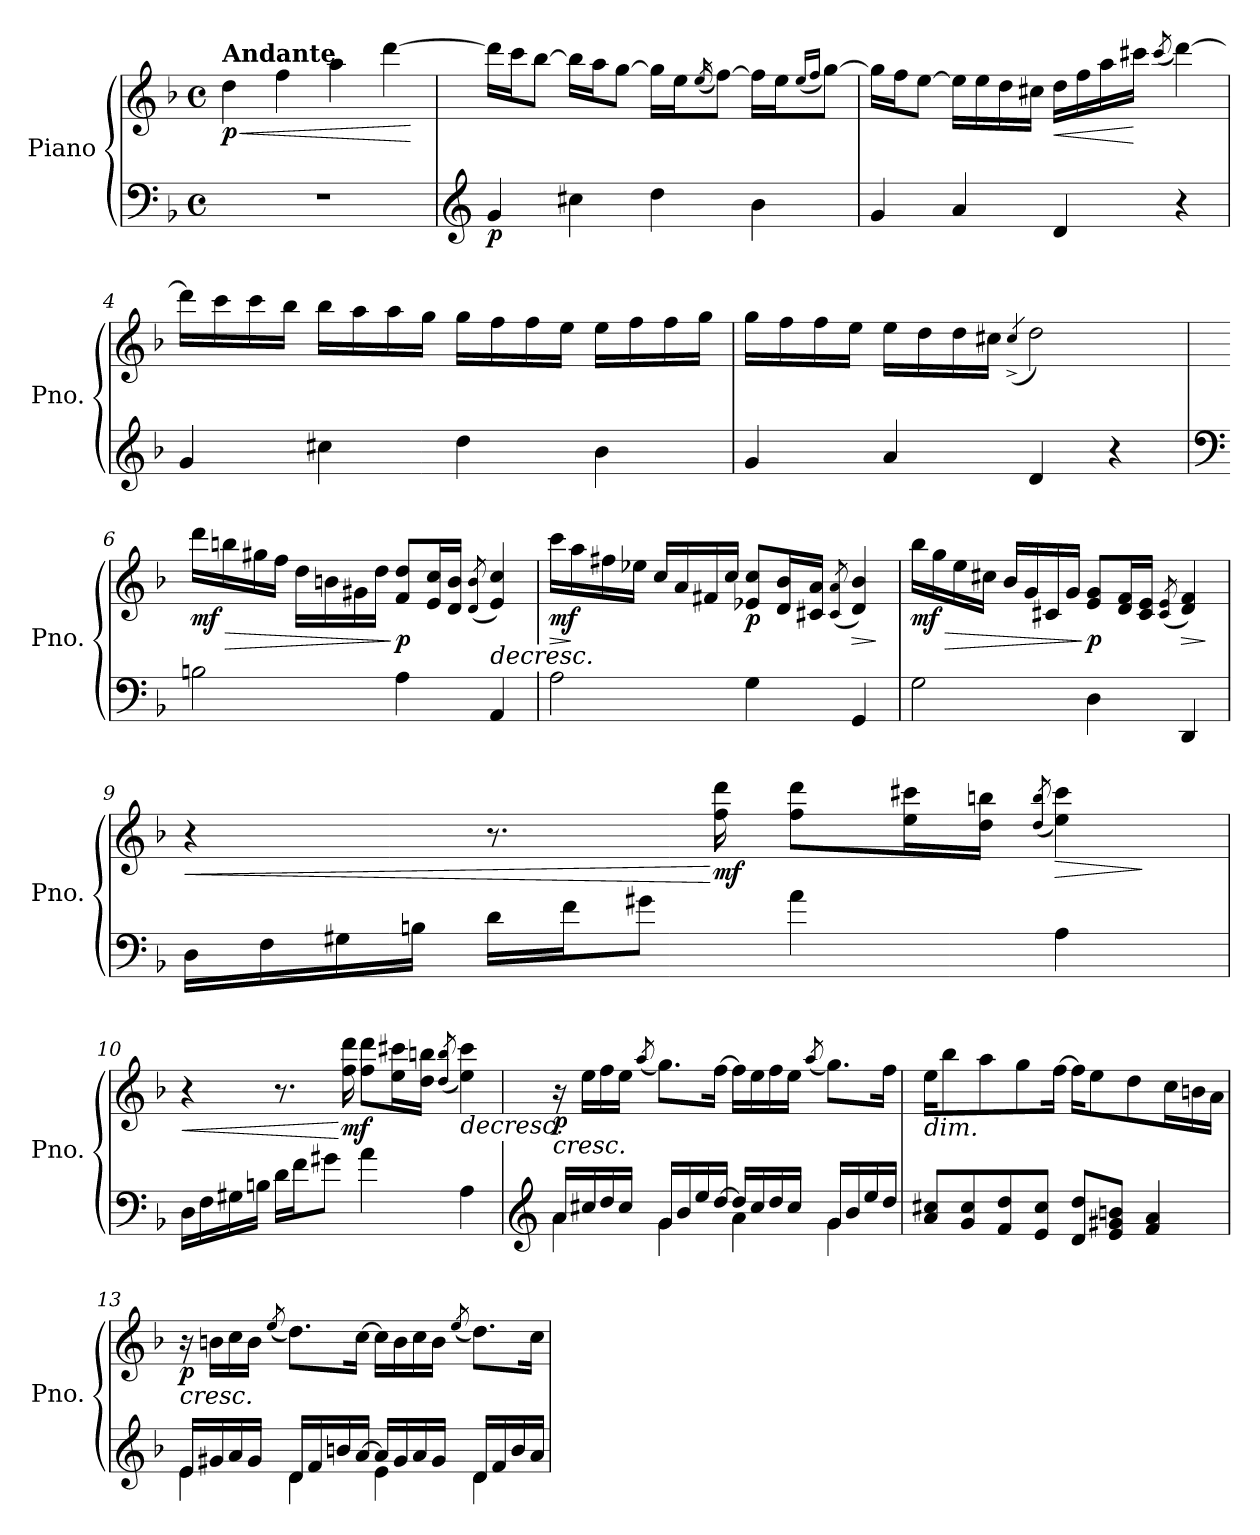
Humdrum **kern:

**kern	**kern	**dynam
*part1	*part1	*part1
*staff2	*staff1	*staff1/2
*I"Piano	*	*
*I'Pno.	*	*
*clefF4	*clefG2	*
*k[b-]	*k[b-]	*
*M4/4	*M4/4	*
*met(c)	*met(c)	*
=1	=1	=1
!	!LO:TX:a:B:t=Andante	!
!	!	!LO:HP:b
!	!	!LO:DY:n=1:b
1r	4dd\	< p
.	4ff\	.
.	4aa\	.
.	[4ddd\	.
.	.	[
=2	=2	=2
*clefG2	*	*
!	!	!LO:DY:b=2
4g/	16ddd\LL]	p
.	16ccc\J	.
.	[8bb-\J	.
4cc#X\	16bb-\LL]	.
.	16aa\J	.
.	[8gg\J	.
4dd\	16gg\LL]	.
.	16ee\J	.
.	(<16qee/	.
.	[8ff\J)	.
4b-\	16ff\LL]	.
.	16ee\J	.
.	(<16qee/LL	.
.	16qff/JJ	.
.	[8gg\J)	.
=3	=3	=3
4g/	16gg\LL]	.
.	16ff\J	.
.	[8ee\J	.
4a/	16ee\LL]	.
.	16ee\	.
.	16dd\	.
.	16cc#X\JJ	.
!	!	!LO:HP:b
4d/	16dd\LL	<
.	16ff\	.
.	16aa\	.
.	16ccc#X\JJ	[
.	(<8qccc#/	.
4r	[4ddd\)	.
!!LO:LB:g=z
=4	=4	=4
4g/	16ddd\LL]	.
.	16ccc\	.
.	16ccc\	.
.	16bb-\JJ	.
4cc#X\	16bb-\LL	.
.	16aa\	.
.	16aa\	.
.	16gg\JJ	.
4dd\	16gg\LL	.
.	16ff\	.
.	16ff\	.
.	16ee\JJ	.
4b-\	16ee\LL	.
.	16ff\	.
.	16ff\	.
.	16gg\JJ	.
=5	=5	=5
4g/	16gg\LL	.
.	16ff\	.
.	16ff\	.
.	16ee\JJ	.
4a/	16ee\LL	.
.	16dd\	.
.	16dd\	.
.	16cc#X\JJ	.
.	(<4qcc#^/	.
4d/	2dd\)	.
4r	.	.
!!LO:LB:g=z
=6	=6	=6
*clefF4	*	*
!	!	!LO:HP:b
!	!	!LO:DY:n=1:b
2Bn\	16ddd\LL	> mf
.	16bbn\	.
.	16gg#X\	.
.	16ff\JJ	.
.	16dd\LL	.
.	16bn\	.
.	16g#X\	.
.	16dd\JJ	.
!	!	!LO:DY:n=2:b
4A\	8f/ 8dd/L	] p
.	16e/ 16cc/L	.
.	16d/ 16b/JJ	.
.	(<8qd/ 8qb/	.
!	!	!LO:HP:b
4AA/	4e/ 4cc/)	>
=7	=7	=7
!	!	!LO:HP:b
!	!	!LO:DY:n=1:b
2A\	16ccc\LL	> mf
.	16aa\	]
.	16ff#X\	.
.	16ee-X\JJ	.
.	16cc/LL	.
.	16a/	.
.	16f#X/	.
.	16cc/JJ	.
!	!	!LO:DY:n=2:b
4G\	8e-X/ 8cc/L	] p
.	16d/ 16b-/L	.
.	16c#X/ 16a/JJ	.
.	(<8qc#/ 8qa/	.
!	!	!LO:HP:b
4GG/	4d/ 4b-/)	>
.	.	]
!!LO:LB:g=z
=8	=8	=8
!	!	!LO:HP:b
!	!	!LO:DY:n=1:b
2G\	16bb-\LL	> mf
.	16gg\	.
.	16ee\	.
.	16cc#X\JJ	.
.	16b-/LL	.
.	16g/	.
.	16c#X/	.
.	16g/JJ	.
!	!	!LO:DY:n=2:b
4D\	8e/ 8g/L	] p
.	16d/ 16f/L	.
.	16c#/ 16e/JJ	.
.	(<8qc#/ 8qe/	.
!	!	!LO:HP:b
4DD/	4d/ 4f/)	>
.	.	]
=9	=9	=9
!	!	!LO:HP:b
16D\LL	4r	<
16F\	.	.
16G#X\	.	.
16Bn\JJ	.	.
16d\LL	8.r	.
16f\J	.	.
8g#X\J	.	.
!	!	!LO:DY:n=1:b
.	16ff\ 16ddd\	[ mf
4a\	8ff\ 8ddd\L	.
.	16ee\ 16ccc#X\L	.
.	16dd\ 16bbn\JJ	.
.	(<8qdd/ 8qbb/	.
!	!	!LO:HP:b
4A\	4ee\ 4ccc#\)	>
.	.	]
!!LO:LB:g=z
=10	=10	=10
!	!	!LO:HP:b
16D\LL	4r	<
16F\	.	.
16G#X\	.	.
16Bn\JJ	.	.
16d\LL	8.r	.
16f\J	.	.
8g#X\J	.	.
!	!	!LO:DY:n=1:b
.	16ff\ 16ddd\	[ mf
4a\	8ff\ 8ddd\L	.
.	16ee\ 16ccc#X\L	.
.	16dd\ 16bbn\JJ	.
.	(<8qdd/ 8qbb/	.
!	!	!LO:HP:b
4A\	4ee\ 4ccc#\)	>
=11	=11	=11
*clefG2	*	*
*^	*	*
!	!	!LO:TX:b:i:t=cresc.	!
!	!	!	!LO:DY:b
16a/LL	4a\	16r	p
16cc#X/	.	16ee\LL	]
16dd/	.	16ff\	.
16cc#/JJ	.	16ee\JJ	.
.	.	(<8qaa/	.
16g/LL	4g\	8.gg\L)	.
16b-/	.	.	.
16ee/	.	.	.
[16dd/JJ	.	[16ff\Jk	.
16dd/LL]	4a\	16ff\LL]	.
16cc#/	.	16ee\	.
16dd/	.	16ff\	.
16cc#/JJ	.	16ee\JJ	.
.	.	(<8qaa/	.
16g/LL	4g\	8.gg\L)	.
16b-/	.	.	.
16ee/	.	.	.
16dd/JJ	.	16ff\Jk	.
*v	*v	*	*
!!LO:PB:g=z
=12	=12	=12
!	!LO:TX:b:i:t=dim.	!
8a/ 8cc#X/L	16ee\KL	.
.	8bb-\	.
8g/ 8cc#/	.	.
.	8aa\	.
8f/ 8dd/	.	.
.	8gg\	.
8e/ 8cc#/J	.	.
.	[16ff\Jk	.
8d/ 8dd/L	16ff\KL]	.
.	8ee\	.
8e/ 8g#X/ 8bn/J	.	.
.	8dd\	.
4f/ 4a/	.	.
.	16cc\L	.
.	16bn\	.
.	16a\JJ	.
=13	=13	=13
*^	*	*
!	!	!LO:TX:b:i:t=cresc.	!
!	!	!	!LO:DY:b
16e/LL	4e\	16r	p
16g#X/	.	16bn\LL	.
16a/	.	16cc\	.
16g#/JJ	.	16b\JJ	.
.	.	(<8qee/	.
16d/LL	4d\	8.dd\L)	.
16f/	.	.	.
16bn/	.	.	.
[16a/JJ	.	[16cc\Jk	.
16a/LL]	4e\	16cc\LL]	.
16g#/	.	16b\	.
16a/	.	16cc\	.
16g#/JJ	.	16b\JJ	.
.	.	(<8qee/	.
16d/LL	4d\	8.dd\L)	.
16f/	.	.	.
16b/	.	.	.
16a/JJ	.	16cc\Jk	.
*v	*v	*	*
=	=	=
*-	*-	*-
